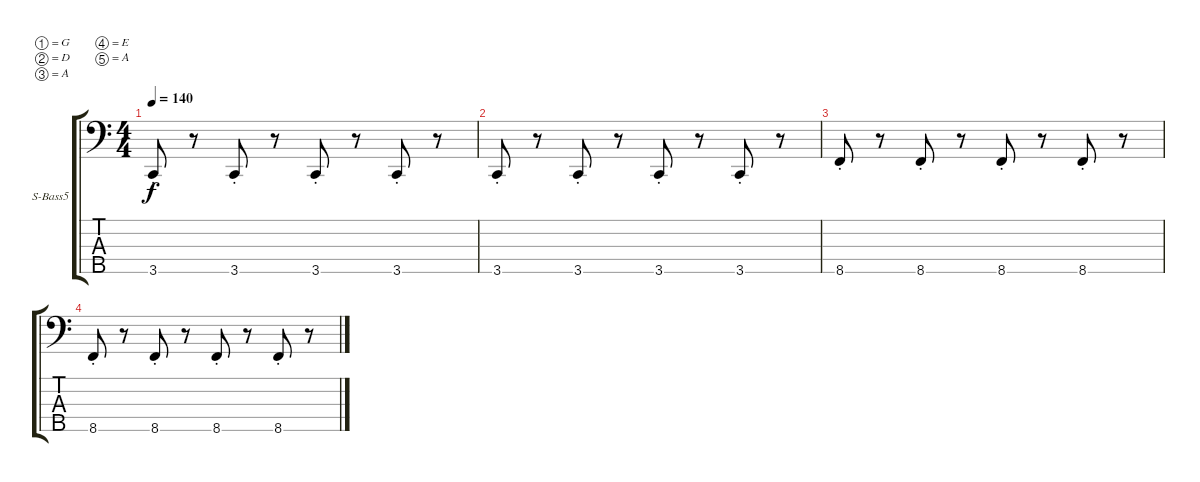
\bracketExtendMode groupsimilarinstruments
\firstSystemTrackNameOrientation horizontal
\otherSystemsTrackNameOrientation horizontal
\track ("Bass" "S-Bass5") {instrument synthbass2}
\staff {score tabs}
\tuning (G2 D2 A1 E1 A0)
\ts (4 4)
\tempo 140
\clef f4
\ks c
3.5{st}.8{dy f} r.8 3.5{st}.8 r.8 3.5{st}.8 r.8 3.5{st}.8 r.8 |
3.5{st}.8 r.8 3.5{st}.8 r.8 3.5{st}.8 r.8 3.5{st}.8 r.8 |
8.5{st}.8 r.8 8.5{st}.8 r.8 8.5{st}.8 r.8 8.5{st}.8 r.8 |
8.5{st}.8 r.8 8.5{st}.8 r.8 8.5{st}.8 r.8 8.5{st}.8 r.8
